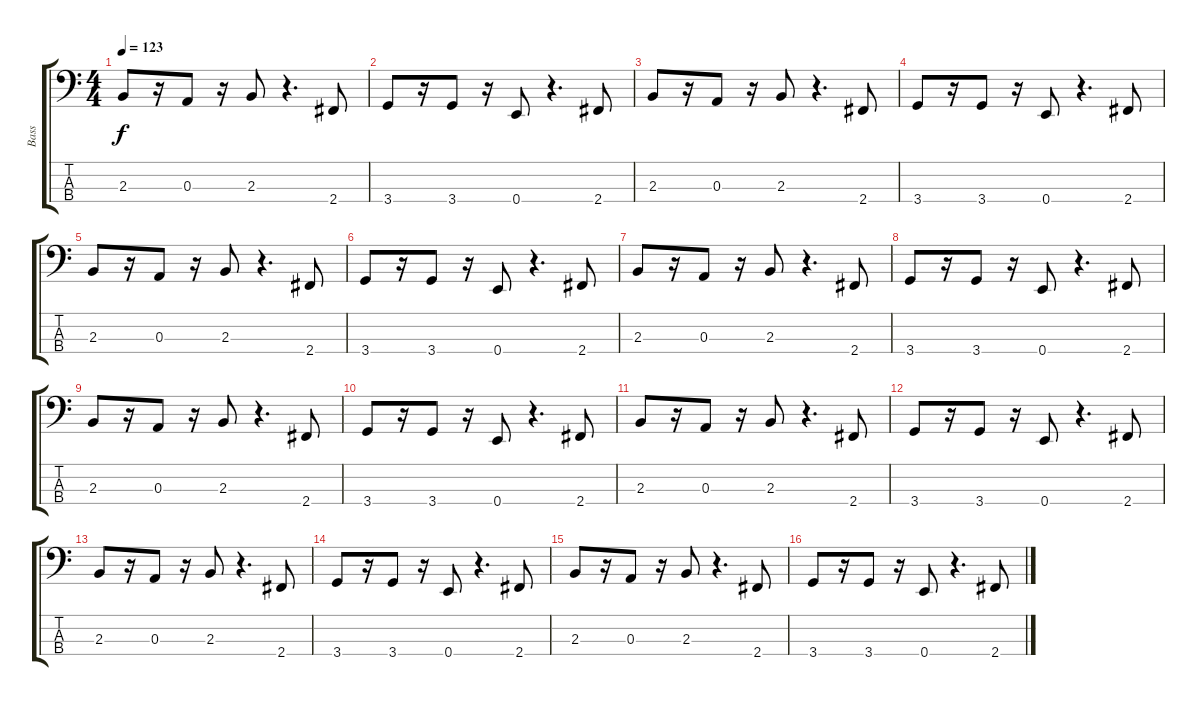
\track ("Bass" "Bass") {instrument electricbassfinger}
\staff {score tabs}
\tuning (G2 D2 A1 E1) {hide}
\ts (4 4)
\tempo 123
\clef f4
\ks c
2.3.8{dy f volume 14} r.16 0.3.8 r.16 2.3.8 r.4{d} 2.4.8 |
3.4.8 r.16 3.4.8 r.16 0.4.8 r.4{d} 2.4.8 |
2.3.8 r.16 0.3.8 r.16 2.3.8 r.4{d} 2.4.8 |
3.4.8 r.16 3.4.8 r.16 0.4.8 r.4{d} 2.4.8 |
2.3.8 r.16 0.3.8 r.16 2.3.8 r.4{d} 2.4.8 |
3.4.8 r.16 3.4.8 r.16 0.4.8 r.4{d} 2.4.8 |
2.3.8 r.16 0.3.8 r.16 2.3.8 r.4{d} 2.4.8 |
3.4.8 r.16 3.4.8 r.16 0.4.8 r.4{d} 2.4.8 |
2.3.8 r.16 0.3.8 r.16 2.3.8 r.4{d} 2.4.8 |
3.4.8 r.16 3.4.8 r.16 0.4.8 r.4{d} 2.4.8 |
2.3.8 r.16 0.3.8 r.16 2.3.8 r.4{d} 2.4.8 |
3.4.8 r.16 3.4.8 r.16 0.4.8 r.4{d} 2.4.8 |
2.3.8 r.16 0.3.8 r.16 2.3.8 r.4{d} 2.4.8 |
3.4.8 r.16 3.4.8 r.16 0.4.8 r.4{d} 2.4.8 |
2.3.8 r.16 0.3.8 r.16 2.3.8 r.4{d} 2.4.8 |
3.4.8 r.16 3.4.8 r.16 0.4.8 r.4{d} 2.4.8
